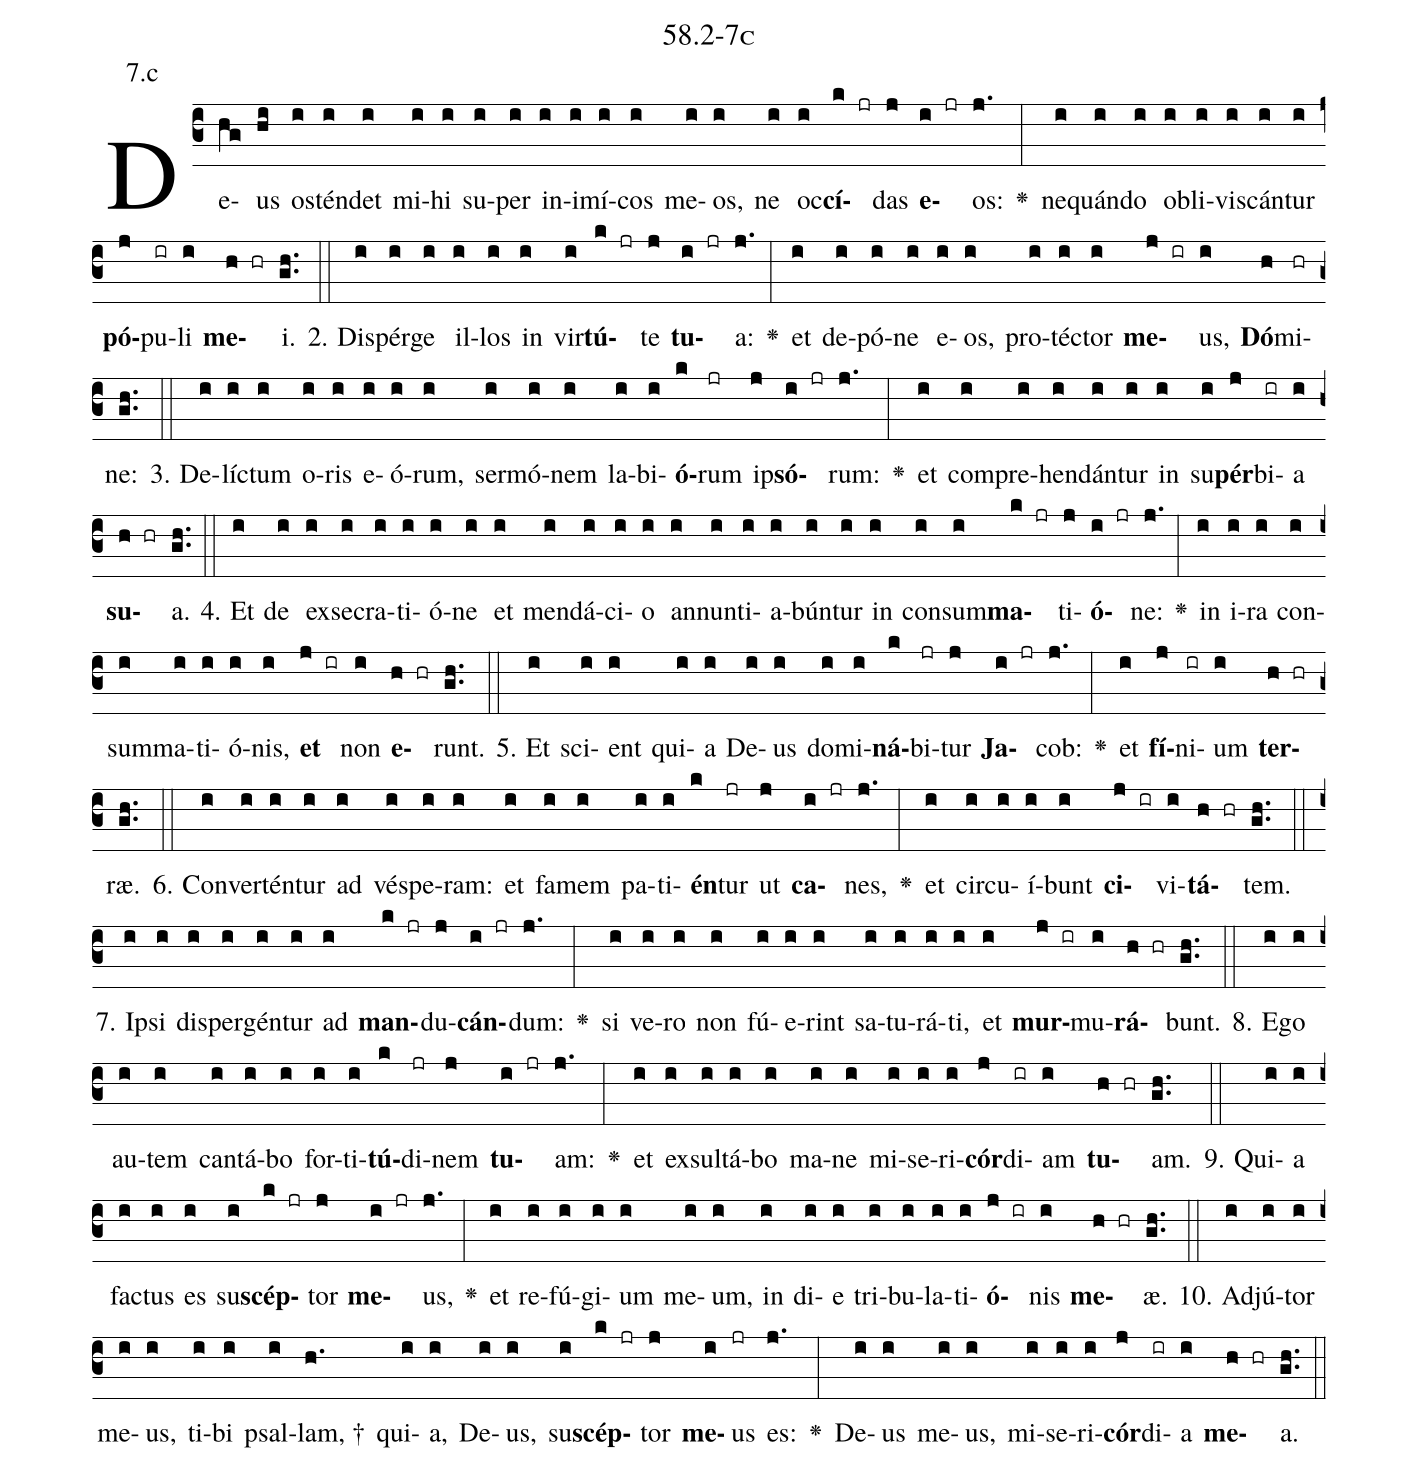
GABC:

name: 58.2-7c;
annotation: 7.c;
%%
(c3)De(hg)us(hi) os(i)tén(i)det(i) mi(i)hi(i) su(i)per(i) in(i)i(i)mí(i)cos(i) me(i)os,(i) ne(i) oc(i)<b>cí</b>(k jr)das(j) <b>e</b>(i jr)os:(j.) <v>\greheightstar</v>(:) ne(i)quán(i)do(i) ob(i)li(i)vis(i)cán(i)tur(i) <b>pó</b>(j)pu(ir)li(i) <b>me</b>(h hr)i.(gh..) (::)
2. Di(i)spér(i)ge(i) il(i)los(i) in(i) vir(i)<b>tú</b>(k jr)te(j) <b>tu</b>(i jr)a:(j.) <v>\greheightstar</v>(:) et(i) de(i)pó(i)ne(i) e(i)os,(i) pro(i)téc(i)tor(i) <b>me</b>(j ir)us,(i) <b>Dó</b>(h)mi(hr)ne:(gh..) (::)
3. De(i)líc(i)tum(i) o(i)ris(i) e(i)ó(i)rum,(i) ser(i)mó(i)nem(i) la(i)bi(i)<b>ó</b>(k)rum(jr) ip(j)<b>só</b>(i jr)rum:(j.) <v>\greheightstar</v>(:) et(i) com(i)pre(i)hen(i)dán(i)tur(i) in(i) su(i)<b>pér</b>(j)bi(ir)a(i) <b>su</b>(h hr)a.(gh..) (::)
4. Et(i) de(i) ex(i)se(i)cra(i)ti(i)ó(i)ne(i) et(i) men(i)dá(i)ci(i)o(i) an(i)nun(i)ti(i)a(i)bún(i)tur(i) in(i) con(i)sum(i)<b>ma</b>(k jr)ti(j)<b>ó</b>(i jr)ne:(j.) <v>\greheightstar</v>(:) in(i) i(i)ra(i) con(i)sum(i)ma(i)ti(i)ó(i)nis,(i) <b>et</b>(j ir) non(i) <b>e</b>(h hr)runt.(gh..) (::)
5. Et(i) sci(i)ent(i) qui(i)a(i) De(i)us(i) do(i)mi(i)<b>ná</b>(k)bi(jr)tur(j) <b>Ja</b>(i jr)cob:(j.) <v>\greheightstar</v>(:) et(i) <b>fí</b>(j)ni(ir)um(i) <b>ter</b>(h hr)ræ.(gh..) (::)
6. Con(i)ver(i)tén(i)tur(i) ad(i) vés(i)pe(i)ram:(i) et(i) fa(i)mem(i) pa(i)ti(i)<b>én</b>(k)tur(jr) ut(j) <b>ca</b>(i jr)nes,(j.) <v>\greheightstar</v>(:) et(i) cir(i)cu(i)í(i)bunt(i) <b>ci</b>(j ir)vi(i)<b>tá</b>(h hr)tem.(gh..) (::)
7. Ip(i)si(i) di(i)sper(i)gén(i)tur(i) ad(i) <b>man</b>(k jr)du(j)<b>cán</b>(i jr)dum:(j.) <v>\greheightstar</v>(:) si(i) ve(i)ro(i) non(i) fú(i)e(i)rint(i) sa(i)tu(i)rá(i)ti,(i) et(i) <b>mur</b>(j ir)mu(i)<b>rá</b>(h hr)bunt.(gh..) (::)
8. E(i)go(i) au(i)tem(i) can(i)tá(i)bo(i) for(i)ti(i)<b>tú</b>(k)di(jr)nem(j) <b>tu</b>(i jr)am:(j.) <v>\greheightstar</v>(:) et(i) ex(i)sul(i)tá(i)bo(i) ma(i)ne(i) mi(i)se(i)ri(i)<b>cór</b>(j)di(ir)am(i) <b>tu</b>(h hr)am.(gh..) (::)
9. Qui(i)a(i) fac(i)tus(i) es(i) su(i)<b>scép</b>(k jr)tor(j) <b>me</b>(i jr)us,(j.) <v>\greheightstar</v>(:) et(i) re(i)fú(i)gi(i)um(i) me(i)um,(i) in(i) di(i)e(i) tri(i)bu(i)la(i)ti(i)<b>ó</b>(j ir)nis(i) <b>me</b>(h hr)æ.(gh..) (::)
10. Ad(i)jú(i)tor(i) me(i)us,(i) ti(i)bi(i) psal(i)lam, †(h.) qui(i)a,(i) De(i)us,(i) su(i)<b>scép</b>(k jr)tor(j) <b>me</b>(i)us(jr) es:(j.) <v>\greheightstar</v>(:) De(i)us(i) me(i)us,(i) mi(i)se(i)ri(i)<b>cór</b>(j)di(ir)a(i) <b>me</b>(h hr)a.(gh..) (::)
